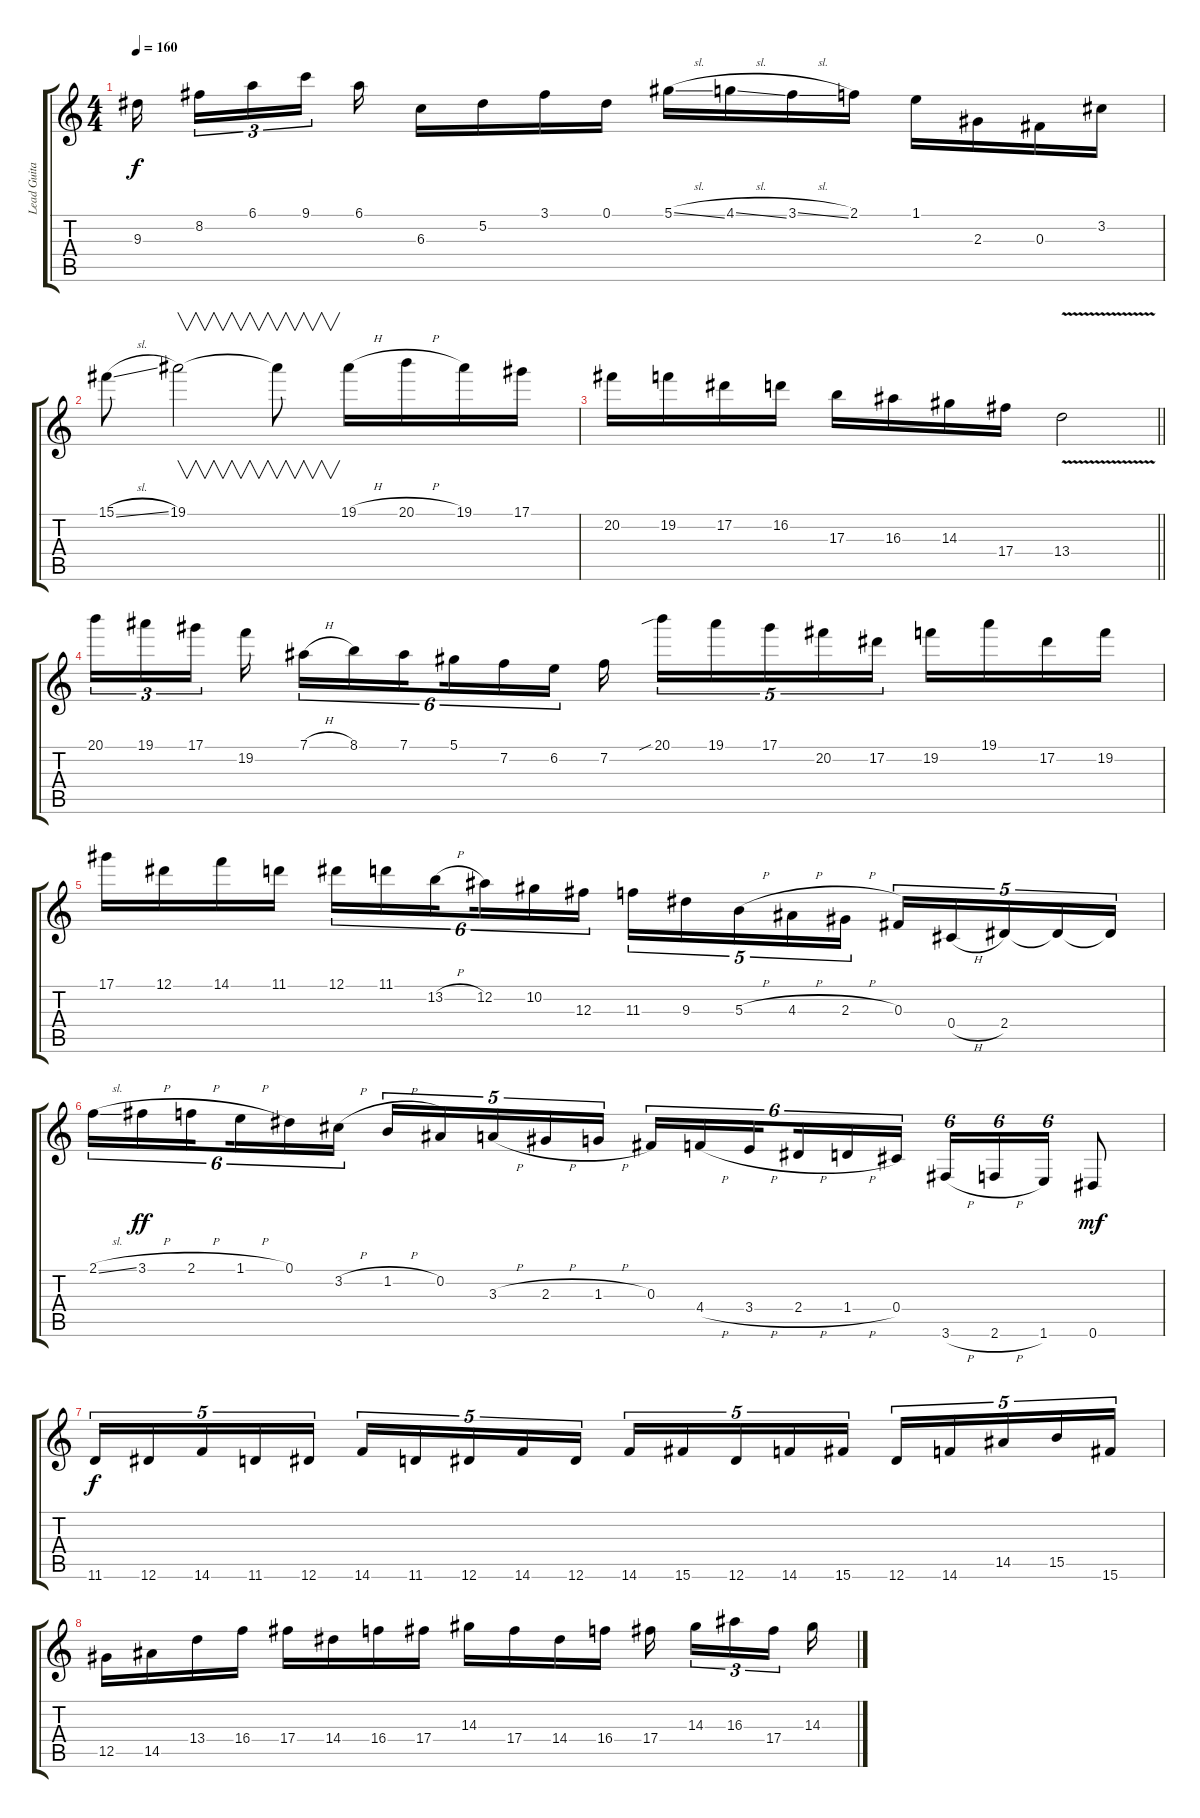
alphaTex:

\track ("Lead Guitar" "Lead Guita") {instrument overdrivenguitar}
\staff {score tabs}
\tuning (Eb4 Bb3 Gb3 Db3 Ab2 Eb2) {hide}
\ts (4 4)
\tempo 160
\clef g2
\ks aminor
9.3.16{dy f beam splitsecondary} 8.2.16{tu (3 2)} 6.1.16{tu (3 2)} 9.1.16{tu (3 2) beam splitsecondary} 6.1.16 6.3.16 5.2.16 3.1.16 0.1.16 5.1{sl}.16 4.1{sl}.16 3.1{sl}.16 2.1.16 1.1.16 2.3.16 0.3.16 3.2.16 |
15.1{sl}.8 19.1.2{v} 19.1{t}.8{v} 19.1{h}.16 20.1{h}.16 19.1.16 17.1.16 |
\barLineRight lightlight
20.2.16 19.2.16 17.2.16 16.2.16 17.3.16 16.3.16 14.3.16 17.4.16 13.4{v}.2 |
20.1.16{tu (3 2) txt ""} 19.1.16{tu (3 2)} 17.1.16{tu (3 2) beam splitsecondary} 19.2.16{beam splitsecondary} 7.1{h}.16{tu (6 4)} 8.1.16{tu (6 4)} 7.1.16{tu (6 4) beam splitsecondary} 5.1.16{tu (6 4)} 7.2.16{tu (6 4)} 6.2.16{tu (6 4) beam splitsecondary} 7.2.16 20.1{sib}.16{tu (5 4)} 19.1.16{tu (5 4)} 17.1.16{tu (5 4)} 20.2.16{tu (5 4)} 17.2.16{tu (5 4)} 19.2.16 19.1.16 17.2.16 19.2.16 |
17.1.16 12.1.16 14.1.16 11.1.16 12.1.16{tu (6 4)} 11.1.16{tu (6 4)} 13.2{h}.16{tu (6 4) beam splitsecondary} 12.2.16{tu (6 4)} 10.2.16{tu (6 4)} 12.3.16{tu (6 4)} 11.3.16{tu (5 4)} 9.3.16{tu (5 4)} 5.3{h}.16{tu (5 4)} 4.3{h}.16{tu (5 4)} 2.3{h}.16{tu (5 4)} 0.3.16{tu (5 4)} 0.4{h}.16{tu (5 4)} 2.4.16{tu (5 4)} 2.4{t}.16{tu (5 4)} 2.4{t}.16{tu (5 4)} |
2.1{sl}.16{tu (6 4)} 3.1{h}.16{tu (6 4) dy ff} 2.1{h}.16{tu (6 4) beam splitsecondary} 1.1{h}.16{tu (6 4)} 0.1.16{tu (6 4)} 3.2{h}.16{tu (6 4)} 1.2{h}.16{tu (5 4)} 0.2.16{tu (5 4)} 3.3{h}.16{tu (5 4)} 2.3{h}.16{tu (5 4)} 1.3{h}.16{tu (5 4)} 0.3.16{tu (6 4)} 4.4{h}.16{tu (6 4)} 3.4{h}.16{tu (6 4) beam splitsecondary} 2.4{h}.16{tu (6 4)} 1.4{h}.16{tu (6 4)} 0.4.16{tu (6 4)} 3.6{h}.16{tu (6 4)} 2.6{h}.16{tu (6 4)} 1.6.16{tu (6 4)} 0.6.8{dy mf} |
11.6.16{tu (5 4) dy f} 12.6.16{tu (5 4)} 14.6.16{tu (5 4)} 11.6.16{tu (5 4)} 12.6.16{tu (5 4)} 14.6.16{tu (5 4)} 11.6.16{tu (5 4)} 12.6.16{tu (5 4)} 14.6.16{tu (5 4)} 12.6.16{tu (5 4)} 14.6.16{tu (5 4)} 15.6.16{tu (5 4)} 12.6.16{tu (5 4)} 14.6.16{tu (5 4)} 15.6.16{tu (5 4)} 12.6.16{tu (5 4)} 14.6.16{tu (5 4)} 14.5.16{tu (5 4)} 15.5.16{tu (5 4)} 15.6.16{tu (5 4)} |
12.5.16 14.5.16 13.4.16 16.4.16 17.4.16 14.4.16 16.4.16 17.4.16 14.3.16 17.4.16 14.4.16 16.4.16 17.4.16{beam splitsecondary} 14.3.16{tu (3 2)} 16.3.16{tu (3 2)} 17.4.16{tu (3 2) beam splitsecondary} 14.3.16
